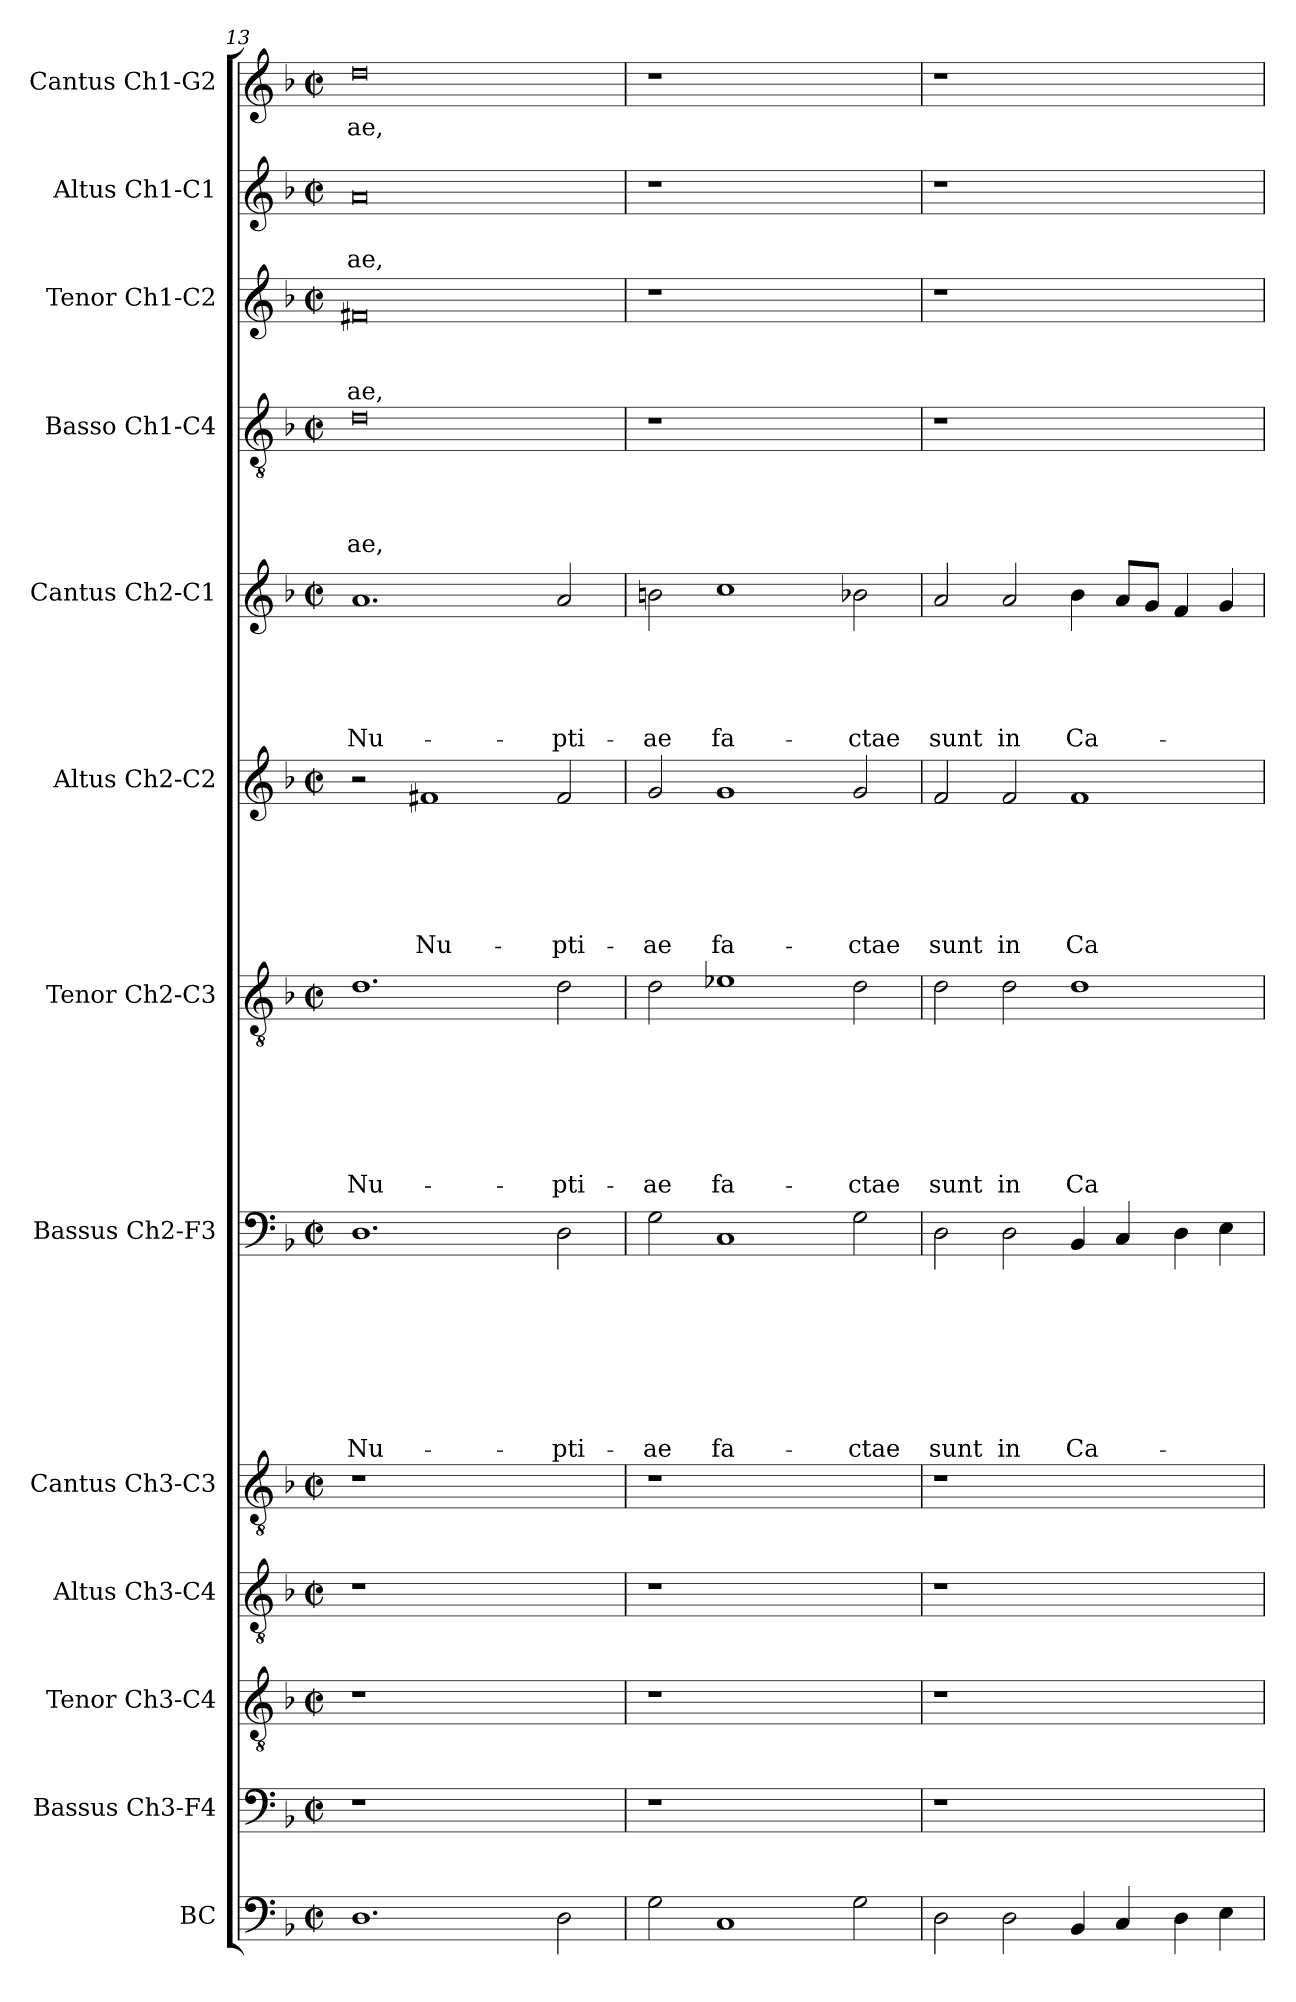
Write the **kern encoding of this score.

**kern	**kern	**kern	**kern	**kern	**kern	**text	**text	**text	**text	**text	**text	**text	**text	**kern	**text	**text	**text	**text	**text	**text	**text	**kern	**text	**text	**text	**text	**text	**text	**kern	**text	**text	**text	**text	**text	**kern	**text	**text	**text	**text	**kern	**text	**text	**text	**kern	**text	**text	**kern	**text
*part13	*part12	*part11	*part10	*part9	*part8	*part8	*part8	*part8	*part8	*part8	*part8	*part8	*part8	*part7	*part7	*part7	*part7	*part7	*part7	*part7	*part7	*part6	*part6	*part6	*part6	*part6	*part6	*part6	*part5	*part5	*part5	*part5	*part5	*part5	*part4	*part4	*part4	*part4	*part4	*part3	*part3	*part3	*part3	*part2	*part2	*part2	*part1	*part1
*staff13	*staff12	*staff11	*staff10	*staff9	*staff8	*staff8	*staff8	*staff8	*staff8	*staff8	*staff8	*staff8	*staff8	*staff7	*staff7	*staff7	*staff7	*staff7	*staff7	*staff7	*staff7	*staff6	*staff6	*staff6	*staff6	*staff6	*staff6	*staff6	*staff5	*staff5	*staff5	*staff5	*staff5	*staff5	*staff4	*staff4	*staff4	*staff4	*staff4	*staff3	*staff3	*staff3	*staff3	*staff2	*staff2	*staff2	*staff1	*staff1
*I"BC	*I"Bassus Ch3-F4	*I"Tenor Ch3-C4	*I"Altus Ch3-C4	*I"Cantus Ch3-C3	*I"Bassus Ch2-F3	*	*	*	*	*	*	*	*	*I"Tenor Ch2-C3	*	*	*	*	*	*	*	*I"Altus Ch2-C2	*	*	*	*	*	*	*I"Cantus Ch2-C1	*	*	*	*	*	*I"Basso Ch1-C4	*	*	*	*	*I"Tenor Ch1-C2	*	*	*	*I"Altus Ch1-C1	*	*	*I"Cantus Ch1-G2	*
*	*I'B3	*I'T3	*I'A3	*I'C3	*I'B2	*	*	*	*	*	*	*	*	*I'T2	*	*	*	*	*	*	*	*I'A2	*	*	*	*	*	*	*I'C2	*	*	*	*	*	*I'B1	*	*	*	*	*I'T1	*	*	*	*I'A1	*	*	*I'C1	*
*clefF4	*clefF4	*clefGv2	*clefGv2	*clefGv2	*clefF4	*	*	*	*	*	*	*	*	*clefGv2	*	*	*	*	*	*	*	*clefG2	*	*	*	*	*	*	*clefG2	*	*	*	*	*	*clefGv2	*	*	*	*	*clefG2	*	*	*	*clefG2	*	*	*clefG2	*
*k[b-]	*k[b-]	*k[b-]	*k[b-]	*k[b-]	*k[b-]	*	*	*	*	*	*	*	*	*k[b-]	*	*	*	*	*	*	*	*k[b-]	*	*	*	*	*	*	*k[b-]	*	*	*	*	*	*k[b-]	*	*	*	*	*k[b-]	*	*	*	*k[b-]	*	*	*k[b-]	*
*F:	*F:	*F:	*F:	*F:	*F:	*	*	*	*	*	*	*	*	*F:	*	*	*	*	*	*	*	*F:	*	*	*	*	*	*	*F:	*	*	*	*	*	*F:	*	*	*	*	*F:	*	*	*	*F:	*	*	*F:	*
*M2/2	*M2/2	*M2/2	*M2/2	*M2/2	*M2/2	*	*	*	*	*	*	*	*	*M2/2	*	*	*	*	*	*	*	*M2/2	*	*	*	*	*	*	*M2/2	*	*	*	*	*	*M2/2	*	*	*	*	*M2/2	*	*	*	*M2/2	*	*	*M2/2	*
*met(c|)	*met(c|)	*met(c|)	*met(c|)	*met(c|)	*met(c|)	*	*	*	*	*	*	*	*	*met(c|)	*	*	*	*	*	*	*	*met(c|)	*	*	*	*	*	*	*met(c|)	*	*	*	*	*	*met(c|)	*	*	*	*	*met(c|)	*	*	*	*met(c|)	*	*	*met(c|)	*
=13	=13	=13	=13	=13	=13	=13	=13	=13	=13	=13	=13	=13	=13	=13	=13	=13	=13	=13	=13	=13	=13	=13	=13	=13	=13	=13	=13	=13	=13	=13	=13	=13	=13	=13	=13	=13	=13	=13	=13	=13	=13	=13	=13	=13	=13	=13	=13	=13
1.D	1r	1r	1r	1r	1.D	.	.	.	.	.	.	.	Nu-	1.d	.	.	.	.	.	.	Nu-	2r	.	.	.	.	.	.	1.a	.	.	.	.	Nu-	0d	.	.	.	-ae,	0f#X	.	.	-ae,	0a	.	-ae,	0dd	-ae,
.	.	.	.	.	.	.	.	.	.	.	.	.	.	.	.	.	.	.	.	.	.	1f#X	.	.	.	.	.	Nu-	.	.	.	.	.	.	.	.	.	.	.	.	.	.	.	.	.	.	.	.
.	1ryy	1ryy	1ryy	1ryy	.	.	.	.	.	.	.	.	.	.	.	.	.	.	.	.	.	.	.	.	.	.	.	.	.	.	.	.	.	.	.	.	.	.	.	.	.	.	.	.	.	.	.	.
2D\	.	.	.	.	2D\	.	.	.	.	.	.	.	-pti-	2d\	.	.	.	.	.	.	-pti-	2f#/	.	.	.	.	.	-pti-	2a/	.	.	.	.	-pti-	.	.	.	.	.	.	.	.	.	.	.	.	.	.
=14	=14	=14	=14	=14	=14	=14	=14	=14	=14	=14	=14	=14	=14	=14	=14	=14	=14	=14	=14	=14	=14	=14	=14	=14	=14	=14	=14	=14	=14	=14	=14	=14	=14	=14	=14	=14	=14	=14	=14	=14	=14	=14	=14	=14	=14	=14	=14	=14
2G\	1r	1r	1r	1r	2G\	.	.	.	.	.	.	.	-ae	2d\	.	.	.	.	.	.	-ae	2g/	.	.	.	.	.	-ae	2bn\	.	.	.	.	-ae	1r	.	.	.	.	1r	.	.	.	1r	.	.	1r	.
1C	.	.	.	.	1C	.	.	.	.	.	.	.	fa-	1e-X	.	.	.	.	.	.	fa-	1g	.	.	.	.	.	fa-	1cc	.	.	.	.	fa-	.	.	.	.	.	.	.	.	.	.	.	.	.	.
.	1ryy	1ryy	1ryy	1ryy	.	.	.	.	.	.	.	.	.	.	.	.	.	.	.	.	.	.	.	.	.	.	.	.	.	.	.	.	.	.	1ryy	.	.	.	.	1ryy	.	.	.	1ryy	.	.	1ryy	.
2G\	.	.	.	.	2G\	.	.	.	.	.	.	.	-ctae	2d\	.	.	.	.	.	.	-ctae	2g/	.	.	.	.	.	-ctae	2b-X\	.	.	.	.	-ctae	.	.	.	.	.	.	.	.	.	.	.	.	.	.
=15	=15	=15	=15	=15	=15	=15	=15	=15	=15	=15	=15	=15	=15	=15	=15	=15	=15	=15	=15	=15	=15	=15	=15	=15	=15	=15	=15	=15	=15	=15	=15	=15	=15	=15	=15	=15	=15	=15	=15	=15	=15	=15	=15	=15	=15	=15	=15	=15
2D\	1r	1r	1r	1r	2D\	.	.	.	.	.	.	.	sunt	2d\	.	.	.	.	.	.	sunt	2f/	.	.	.	.	.	sunt	2a/	.	.	.	.	sunt	1r	.	.	.	.	1r	.	.	.	1r	.	.	1r	.
2D\	.	.	.	.	2D\	.	.	.	.	.	.	.	in	2d\	.	.	.	.	.	.	in	2f/	.	.	.	.	.	in	2a/	.	.	.	.	in	.	.	.	.	.	.	.	.	.	.	.	.	.	.
4BB-/	1ryy	1ryy	1ryy	1ryy	4BB-/	.	.	.	.	.	.	.	Ca-	1d	.	.	.	.	.	.	Ca-	1f	.	.	.	.	.	Ca-	4b-\	.	.	.	.	Ca-	1ryy	.	.	.	.	1ryy	.	.	.	1ryy	.	.	1ryy	.
4C/	.	.	.	.	4C/	.	.	.	.	.	.	.	.	.	.	.	.	.	.	.	.	.	.	.	.	.	.	.	8a/L	.	.	.	.	.	.	.	.	.	.	.	.	.	.	.	.	.	.	.
.	.	.	.	.	.	.	.	.	.	.	.	.	.	.	.	.	.	.	.	.	.	.	.	.	.	.	.	.	8g/J	.	.	.	.	.	.	.	.	.	.	.	.	.	.	.	.	.	.	.
4D\	.	.	.	.	4D\	.	.	.	.	.	.	.	.	.	.	.	.	.	.	.	.	.	.	.	.	.	.	.	4f/	.	.	.	.	.	.	.	.	.	.	.	.	.	.	.	.	.	.	.
4E\	.	.	.	.	4E\	.	.	.	.	.	.	.	.	.	.	.	.	.	.	.	.	.	.	.	.	.	.	.	4g/	.	.	.	.	.	.	.	.	.	.	.	.	.	.	.	.	.	.	.
=	=	=	=	=	=	=	=	=	=	=	=	=	=	=	=	=	=	=	=	=	=	=	=	=	=	=	=	=	=	=	=	=	=	=	=	=	=	=	=	=	=	=	=	=	=	=	=	=
*-	*-	*-	*-	*-	*-	*-	*-	*-	*-	*-	*-	*-	*-	*-	*-	*-	*-	*-	*-	*-	*-	*-	*-	*-	*-	*-	*-	*-	*-	*-	*-	*-	*-	*-	*-	*-	*-	*-	*-	*-	*-	*-	*-	*-	*-	*-	*-	*-
